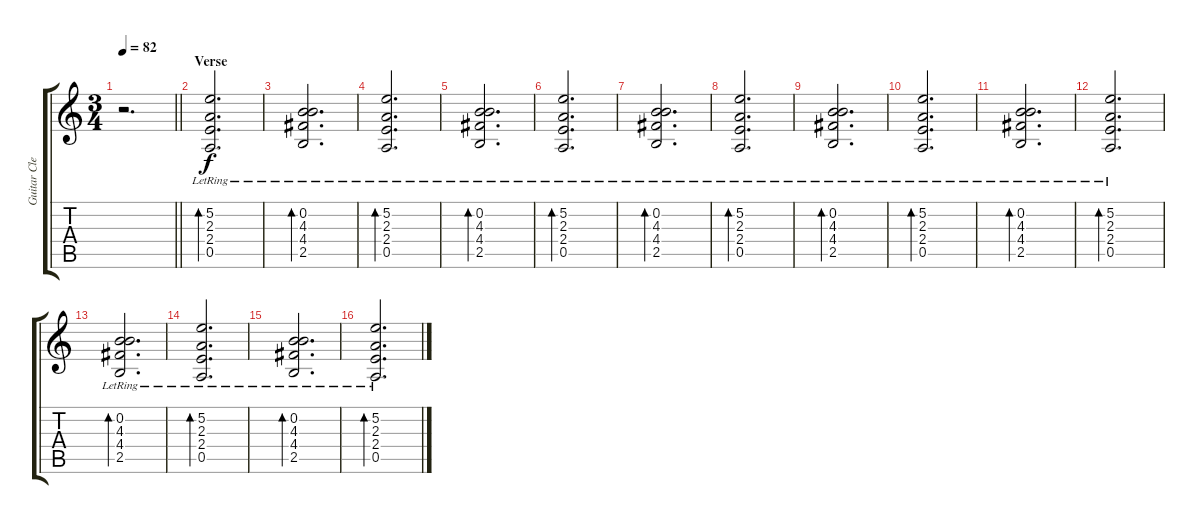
\track ("Guitar Clean" "Guitar Cle") {instrument electricguitarclean}
\staff {score tabs}
\tuning (E4 B3 G3 D3 A2 E2) {hide}
\ts (3 4)
\tempo 82
\clef g2
\barLineRight lightlight
\ks c
r.2{d dy f} |
\section ("" "Verse")
(5.2{lr} 2.3{lr} 2.4{lr} 0.5{lr}).2{d bd 60} |
(0.2{lr} 4.3{lr} 4.4{lr} 2.5{lr}).2{d bd 60} |
(5.2{lr} 2.3{lr} 2.4{lr} 0.5{lr}).2{d bd 60} |
(0.2{lr} 4.3{lr} 4.4{lr} 2.5{lr}).2{d bd 60} |
(5.2{lr} 2.3{lr} 2.4{lr} 0.5{lr}).2{d bd 60} |
(0.2{lr} 4.3{lr} 4.4{lr} 2.5{lr}).2{d bd 60} |
(5.2{lr} 2.3{lr} 2.4{lr} 0.5{lr}).2{d bd 60} |
(0.2{lr} 4.3{lr} 4.4{lr} 2.5{lr}).2{d bd 60} |
(5.2{lr} 2.3{lr} 2.4{lr} 0.5{lr}).2{d bd 60} |
(0.2{lr} 4.3{lr} 4.4{lr} 2.5{lr}).2{d bd 60} |
(5.2{lr} 2.3{lr} 2.4{lr} 0.5{lr}).2{d bd 60} |
(0.2{lr} 4.3{lr} 4.4{lr} 2.5{lr}).2{d bd 60} |
(5.2{lr} 2.3{lr} 2.4{lr} 0.5{lr}).2{d bd 60} |
(0.2{lr} 4.3{lr} 4.4{lr} 2.5{lr}).2{d bd 60} |
(5.2{lr} 2.3{lr} 2.4{lr} 0.5{lr}).2{d bd 60}
